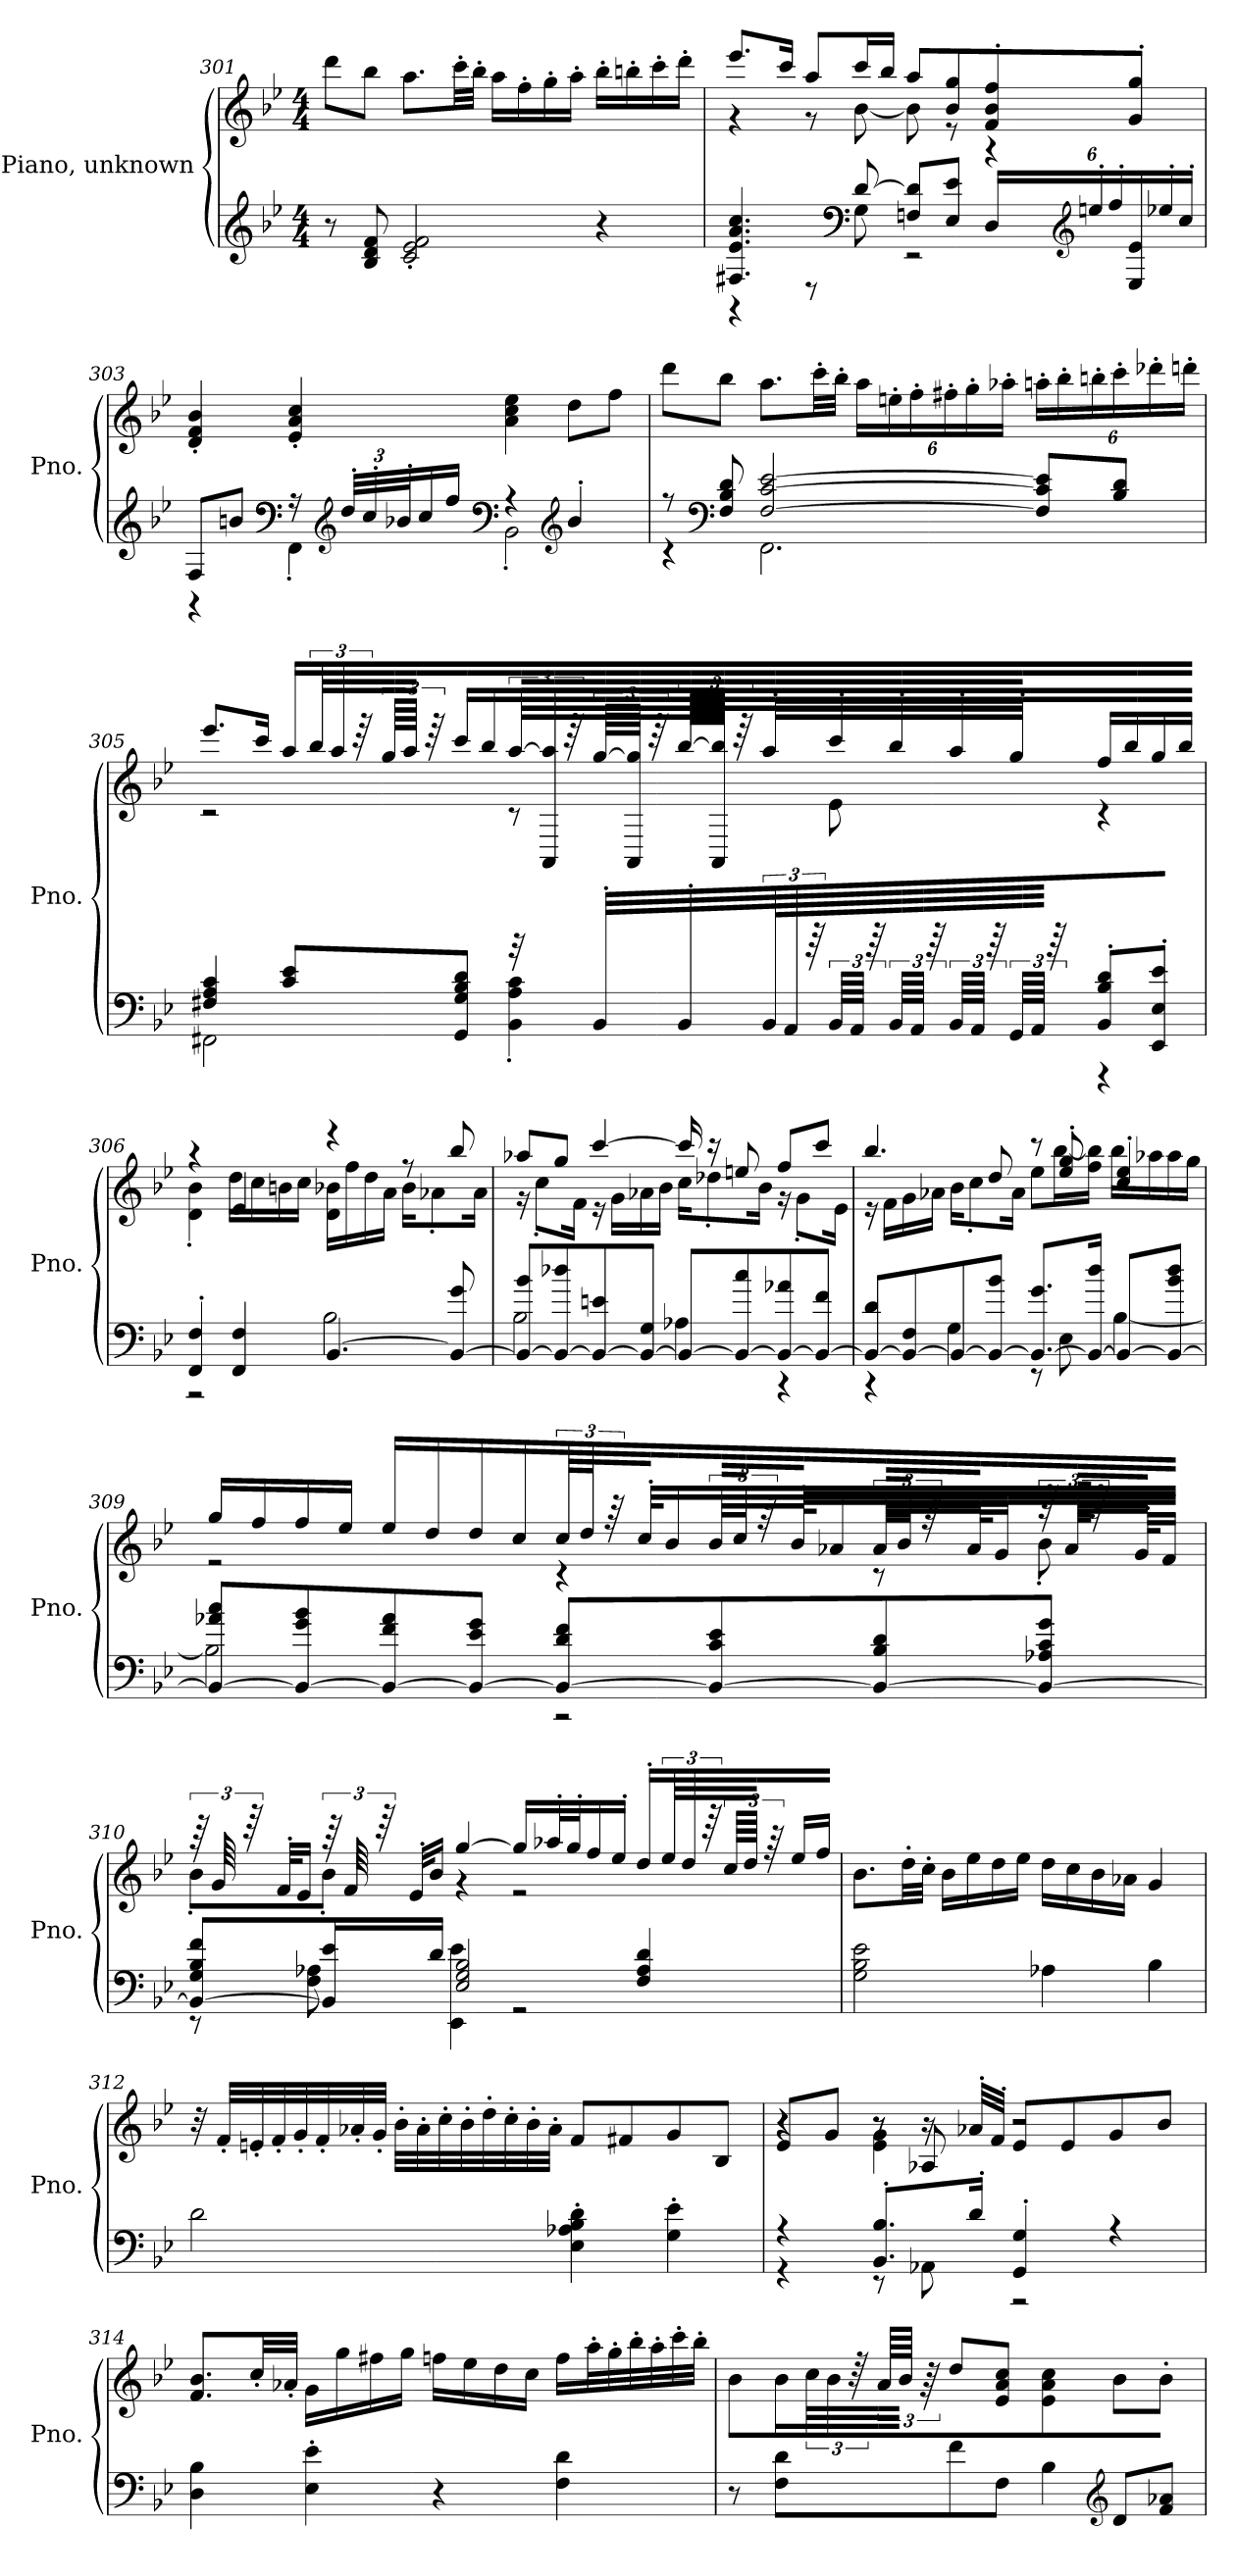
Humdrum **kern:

**kern	**kern
*part1	*part1
*staff2	*staff1
*I"Piano, unknown	*
*I'Pno.	*
*clefG2	*clefG2
*k[b-e-]	*k[b-e-]
*M4/4	*M4/4
=301	=301
8r	8ddd\L
8B-/ 8d/ 8f/	8bb-\J
2c/' 2e-/' 2f/'	8.aa\L
.	32ccc'\LL
.	32bb-'\JJJ
.	16aa\LL
.	16ff'\
.	16gg'\
.	16aa'\JJ
4r	16bb-'\LL
.	16bbn'\
.	16ccc'\
.	16ddd'\JJ
!!LO:PB:g=z
=302	=302
*^	*^
4.F#X/ 4.e-/ 4.a/ 4.cc/	4r	8.eee-/L	4r
.	.	16ccc/Jk	.
.	8r	8aa/L	8r
*clefF4	*	*	*
[8d/	8G\	16ccc/L	[8b-\
.	.	16bb-/JJ	.
8Fn/ 8d/]L	2r	8aa/L	8b-\]
8E-/ 8e-/J	.	8b-/ 8gg/	8r
*Xbrackettup	*	*	*
24D/LL	.	8f/' 8b-/' 8ff/'	4r
*clefG2	*	*	*
24een'/	.	.	.
24ff'/	.	.	.
24E-/ 24e-/	.	8g/' 8gg/'J	.
24ee-X'/	.	.	.
24cc'/JJ	.	.	.
*	*	*v	*v
=303	=303	=303
8F/L	4r	4d/' 4f/' 4b-/'
8bn/J	.	.
*clefF4	*	*
16r	4FF'\	4e-/' 4a/' 4cc/'
*clefG2	*	*
48dd'/LLL	.	.
48cc'/	.	.
48b-X'/J	.	.
16cc/	.	.
16ff/JJ	.	.
*clefF4	*	*
4r	2BB-'\	4a\ 4cc\ 4ee-\
*clefG2	*	*
4b-'/	.	8dd\L
.	.	8ff\J
!!LO:LB:g=z
=304	=304	=304
8r	4r	8ddd\L
*clefF4	*	*
8F/ 8B-/ 8d/	.	8bb-\J
[2F/ [2c/ [2e-/	2.FF\	8.aa\L
.	.	32ccc'\LL
.	.	32bb-'\JJJ
*	*	*Xbrackettup
.	.	24aa\LL
.	.	24een'\
.	.	24ff'\
.	.	24ff#X'\
.	.	24gg'\
.	.	24aa-X'\JJ
8F/] 8c/] 8e-/]L	.	24aan'\LL
.	.	24bb-'\
.	.	24bbn'\
8B-/ 8d/J	.	24ccc'\
.	.	24ddd-X'\
.	.	24dddn'\JJ
!!LO:LB:g=z
=305	=305	=305
*	*	*^
4F#X/ 4A/ 4c/	2FF#X\	8.eee-/L	2r
.	.	16ccc/Jk	.
8c/ 8e-/L	.	16aa/LL	.
*	*	*brackettup	*
.	.	96bb-/LL	.
.	.	96aa/JJJJ	.
.	.	96r	.
.	.	96gg/LLLL	.
.	.	96aa/JJJJ	.
.	.	96r	.
8GG/ 8G/ 8B-/ 8d/J	.	16ccc/LL	.
.	.	16bb-/	.
32r	4BB-\' 4A\' 4c\'	[96aa/LL	8r
.	.	96AA/ 96aa/]JJJJ	.
.	.	96r	.
32BB-'/LLL	.	[96gg/LLLL	.
.	.	96AA/ 96gg/]JJJJ	.
.	.	96r	.
32BB-'/	.	[96bb-/LLLL	.
.	.	96AA/ 96bb-/]JJJJ	.
.	.	96r	.
*brackettup	*	*	*
96BB-/L	.	32aa'/LLL	.
96AA/JJJJ	.	.	.
96r	.	.	.
96BB-/LLLL	.	32ccc'/	8e-\
96AA/JJJJ	.	.	.
96r	.	.	.
96BB-/LLLL	.	32bb-'/	.
96AA/JJJJ	.	.	.
96r	.	.	.
96BB-/LLLL	.	32aa'/	.
96AA/JJJJ	.	.	.
96r	.	.	.
96GG/LLLL	.	32gg'/JJJ	.
96AA/JJJJ	.	.	.
96r	.	.	.
8BB-/' 8B-/' 8d/'L	4r	16ff/LL	4r
.	.	16bb-/	.
8EE-/' 8E-/' 8e-/'J	.	16gg/	.
.	.	16bb-/JJ	.
!!LO:LB:g=z	!!
=306	=306	=306	=306
4FF/' 4F/'	2r	4r	4d\' 4b-\'
4FF/ 4F/	.	4e-/	16dd\LL
.	.	.	16cc\
.	.	.	16bn\
.	.	.	16cc\JJ
[4.BB-/	2B-\	4r	16d\ 16b-X\LL
.	.	.	16ff\
.	.	.	16dd\
.	.	.	16a\JJ
.	.	8r	16b-\KL
.	.	.	8a-X'\
8BB-/_ 8g/	.	8bb-/	.
.	.	.	16a-\Jk
=307	=307	=307	=307
8BB-/_ 8b-/L	2B-\	8aa-X/L	16r
.	.	.	8cc'\L
8BB-/_ 8dd-X/	.	8gg/J	.
.	.	.	16f\Jk
8BB-/_ 8en/	.	[4ccc/	16r
.	.	.	16g\LL
8BB-/_ 8G/J	.	.	16a-X\
.	.	.	16b-\JJ
8BB-/L_	4A-X\	16ccc/]	16cc\KL
.	.	16r	8dd-X'\
8BB-/_ 8cc/	.	8een/	.
.	.	.	16b-\Jk
8BB-/_ 8a-X/	4r	8ff/L	16r
.	.	.	8g'\L
8BB-/_ 8f/J	.	8ccc/J	.
.	.	.	16e-\Jk
!!LO:LB:g=z	!!
=308	=308	=308	=308
8BB-/_ 8d/L	4r	4.bb-/	16r
.	.	.	16f\LL
8BB-/_ 8F/	.	.	16g\
.	.	.	16a-X\JJ
8BB-/_	4G\	.	16b-\KL
.	.	.	8cc'\
8BB-/_ 8b-/J	.	8dd/	.
.	.	.	16a-\Jk
8.BB-/_ 8.g/L	8r	8r	8ee-\L
.	8E-\	8ee-/' 8gg/'	[16bb-\L
16BB-/_ 16dd/Jk	.	.	16ff\ 16bb-\]JJ
8BB-/L_	[4B-\	4cc/' 4ee-/'	16bb-\LL
.	.	.	16aa-X\
8BB-/_ 8b-/ 8dd/J	.	.	16aa-\
.	.	.	16gg\JJ
!!LO:LB:g=z	!!
=309	=309	=309	=309
8BB-/_ 8a-X/ 8cc/L	2B-\]	16gg/LL	2r
.	.	16ff/	.
8BB-/_ 8g/ 8b-/	.	16ff/	.
.	.	16ee-/JJ	.
8BB-/_ 8f/ 8a-/	.	16ee-/LL	.
.	.	16dd/	.
8BB-/_ 8e-/ 8g/J	.	16dd/	.
.	.	16cc/	.
8BB-/_ 8d/ 8f/L	2r	96cc/LL	4r
.	.	96dd/JJJJ	.
.	.	96r	.
.	.	32cc'/KLL	.
.	.	16b-/	.
8BB-/_ 8c/ 8e-/	.	96b-/LL	.
.	.	96cc/JJJJ	.
.	.	96r	.
.	.	32b-'/KLL	.
.	.	16a-X/	.
8BB-/_ 8B-/ 8d/	.	96a-/LL	8r
.	.	96b-/JJJJ	.
.	.	96r	.
.	.	32a-'/KLL	.
.	.	16g/JJ	.
8BB-/_ 8A-X/ 8c/ 8g/J	.	96r	8b-'\
.	.	96a-/	.
.	.	96r	.
.	.	32g'/KLL	.
.	.	16f/JJ	.
!!LO:PB:g=z	!!
=310	=310	=310	=310
8BB-/_ 8G/ 8B-/ 8f/L	8r	96r	8b-'\L
.	.	96g/	.
.	.	96r	.
.	.	32f'/KLL	.
.	.	16e-/JJ	.
16BB-/] 16e-/L	8F\ 8A-X\	96r	8b-'\J
.	.	96f/	.
.	.	96r	.
.	.	32e-'/KLL	.
16d/JJ	.	16b-/JJ	.
2E-/ 2G/ 2B-/	4EE-\ 4e-\	[4gg/	4r
.	2r	16gg/LL]	2r
.	.	32aa-X'/L	.
.	.	32gg'/J	.
.	.	16ff/	.
.	.	16ee-'/JJ	.
4F/ 4A-/ 4d/	.	16dd'/LL	.
.	.	96ee-/LL	.
.	.	96dd/JJJJ	.
.	.	96r	.
.	.	96cc/LLLL	.
.	.	96dd/JJJJ	.
.	.	96r	.
.	.	16ee-/LL	.
.	.	16ff/JJ	.
*v	*v	*	*
*	*v	*v
=311	=311
2G\ 2B-\ 2e-\	8.b-\L
.	32dd'\LL
.	32cc'\JJJ
.	16b-\LL
.	16ee-\
.	16dd\
.	16ee-\JJ
4A-X\	16dd\LL
.	16cc\
.	16b-\
.	16a-X\JJ
4B-\	4g/
!!LO:LB:g=z
=312	=312
2d\	32r
.	32f'/LLL
.	32en'/
.	32f'/
.	32g'/
.	32f'/
.	32a-X'/
.	32g'/JJJ
.	32b-'\LLL
.	32a-'\
.	32cc'\
.	32b-'\
.	32dd'\
.	32cc'\
.	32b-'\
.	32a-'\JJJ
4E-\' 4A-X\' 4B-\' 4d\'	8f/L
.	8f#X/
4G\' 4e-\'	8g/
.	8B-/J
=313	=313
*^	*^
*	*	*	*^
4r	4r	8e-/L	4r	4r
.	.	8g/J	.	.
8.BB-/' 8.B-/'L	8r	8r	4e-\ 4g\	8r
.	8AA-X\	16r	.	8A-X/
16d'/Jk	.	32a-X'/LLL	.	.
.	.	32f'/JJJ	.	.
4GG/' 4G/'	2r	8e-/L	2r	2r
.	.	8e-/	.	.
4r	.	8g/	.	.
.	.	8b-/J	.	.
*v	*v	*	*	*
*	*v	*v	*v
!!LO:LB:g=z
=314	=314
4D\ 4B-\	8.f/ 8.b-/L
.	32cc'/LL
.	32a-X'/JJJ
4E-\' 4e-\'	16g\LL
.	16gg\
.	16ff#X\
.	16gg\JJ
4r	16ffn\LL
.	16ee-\
.	16dd\
.	16cc\JJ
4F\ 4d\	16ff\LL
.	32aa'\L
.	32gg'\
.	32bb-'\
.	32aa'\
.	32ccc'\
.	32bb-'\JJJ
=315	=315
8r	8b-\L
8F\ 8d\L	16b-\L
.	96cc\LL
.	96b-\JJJJ
.	96r
.	96a/LLLL
.	96b-/JJJJ
.	96r
8f\	8dd/L
8F\J	8e-/ 8a/ 8cc/J
4B-\	4e-/ 4a/ 4cc/
*clefG2	*
8d/L	8b-\L
8f/ 8a-X/J	8b-'\J
=	=
*-	*-
